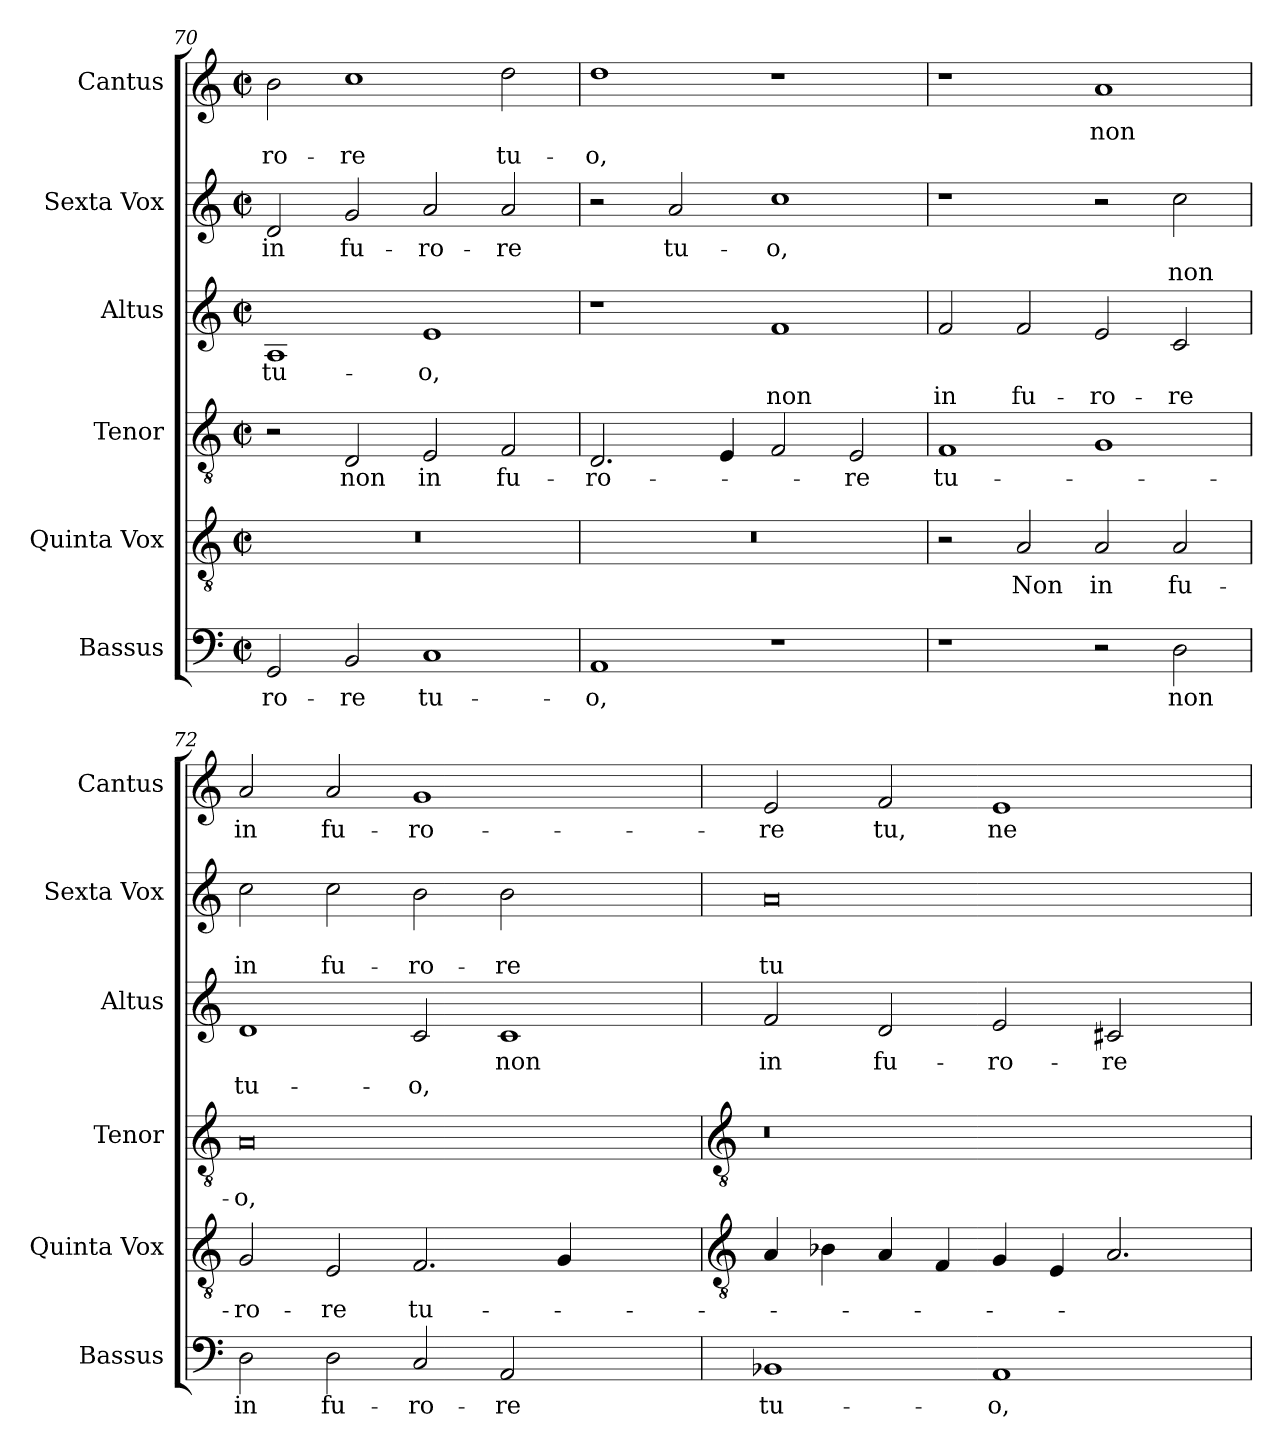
**kern	**text	**kern	**text	**kern	**text	**kern	**text	**text	**kern	**text	**text	**kern	**text	**text
*part6	*part6	*part5	*part5	*part4	*part4	*part3	*part3	*part3	*part2	*part2	*part2	*part1	*part1	*part1
*staff6	*staff6	*staff5	*staff5	*staff4	*staff4	*staff3	*staff3	*staff3	*staff2	*staff2	*staff2	*staff1	*staff1	*staff1
*I"Bassus	*	*I"Quinta Vox	*	*I"Tenor	*	*I"Altus	*	*	*I"Sexta Vox	*	*	*I"Cantus	*	*
*I'Bassus	*	*I'Quinta Vox	*	*I'Tenor	*	*I'Altus	*	*	*I'Sexta Vox	*	*	*I'Cantus	*	*
!!LO:LB:g=z
*clefF4	*	*clefGv2	*	*clefGv2	*	*clefG2	*	*	*clefG2	*	*	*clefG2	*	*
*k[]	*	*k[]	*	*k[]	*	*k[]	*	*	*k[]	*	*	*k[]	*	*
*C:	*	*C:	*	*C:	*	*C:	*	*	*C:	*	*	*C:	*	*
*M4/2	*	*M4/2	*	*M4/2	*	*M4/2	*	*	*M4/2	*	*	*M4/2	*	*
*met(c|)	*	*met(c|)	*	*met(c|)	*	*met(c|)	*	*	*met(c|)	*	*	*met(c|)	*	*
=70	=70	=70	=70	=70	=70	=70	=70	=70	=70	=70	=70	=70	=70	=70
!	!LO:LY:b	!	!	!	!	!	!LO:LY:b	!	!	!LO:LY:b	!	!	!	!LO:LY:b
2GG	-ro-	0r	.	2r	.	1A	tu-	.	2d	in	.	2b	.	-ro-
!	!LO:LY:b	!	!	!	!LO:LY:b	!	!	!	!	!LO:LY:b	!	!	!	!LO:LY:b
2BB	-re	.	.	2D	non	.	.	.	2g	fu-	.	1cc	.	-re
!	!LO:LY:b	!	!	!	!LO:LY:b	!	!LO:LY:b	!	!	!LO:LY:b	!	!	!	!
1C	tu-	.	.	2E	in	1e	-o,	.	2a	-ro-	.	.	.	.
!	!	!	!	!	!LO:LY:b	!	!	!	!	!LO:LY:b	!	!	!	!LO:LY:b
.	.	.	.	2F	fu-	.	.	.	2a	-re	.	2dd	.	tu-
!!LO:LB:g=z
=71	=71	=71	=71	=71	=71	=71	=71	=71	=71	=71	=71	=71	=71	=71
!	!LO:LY:b	!	!	!	!LO:LY:b	!	!	!	!	!	!	!	!	!LO:LY:b
1AA	-o,	0r	.	2.D	-ro-	1r	.	.	2r	.	.	1dd	.	-o,
!	!	!	!	!	!	!	!	!	!	!LO:LY:b	!	!	!	!
.	.	.	.	.	.	.	.	.	2a	tu-	.	.	.	.
.	.	.	.	4E	.	.	.	.	.	.	.	.	.	.
!	!	!	!	!	!	!	!	!LO:LY:b	!	!LO:LY:b	!	!	!	!
1r	.	.	.	2F	.	1f	.	non	1cc	-o,	.	1r	.	.
!	!	!	!	!	!LO:LY:b	!	!	!	!	!	!	!	!	!
.	.	.	.	2E	-re	.	.	.	.	.	.	.	.	.
!!LO:LB:g=z
=71A	=71A	=71A	=71A	=71A	=71A	=71A	=71A	=71A	=71A	=71A	=71A	=71A	=71A	=71A
!	!	!	!	!	!LO:LY:b	!	!	!LO:LY:b	!	!	!	!	!	!
1r	.	2r	.	1F	tu-	2f	.	in	1r	.	.	1r	.	.
!	!	!	!LO:LY:b	!	!	!	!	!LO:LY:b	!	!	!	!	!	!
.	.	2A	Non	.	.	2f	.	fu-	.	.	.	.	.	.
!	!	!	!LO:LY:b	!	!	!	!	!LO:LY:b	!	!	!	!	!LO:LY:b	!
2r	.	2A	in	1G	.	2e	.	-ro-	2r	.	.	1a	non	.
!	!LO:LY:b	!	!LO:LY:b	!	!	!	!	!LO:LY:b	!	!	!LO:LY:b	!	!	!
2D	non	2A	fu-	.	.	2c	.	-re	2cc	.	non	.	.	.
!!LO:LB:g=z
=72A	=72A	=72A	=72A	=72A	=72A	=72A	=72A	=72A	=72A	=72A	=72A	=72A	=72A	=72A
!	!LO:LY:b	!	!LO:LY:b	!	!LO:LY:b	!	!	!LO:LY:b	!	!	!LO:LY:b	!	!LO:LY:b	!
2D	in	2G	-ro-	0A	-o,	1d	.	tu-	2cc	.	in	2a	in	.
!	!LO:LY:b	!	!LO:LY:b	!	!	!	!	!	!	!	!LO:LY:b	!	!LO:LY:b	!
2D	fu-	2E	-re	.	.	.	.	.	2cc	.	fu-	2a	fu-	.
!	!LO:LY:b	!	!LO:LY:b	!	!	!	!	!LO:LY:b	!	!	!LO:LY:b	!	!LO:LY:b	!
2C	-ro-	2.F	tu-	.	.	2c	.	-o,	2b	.	-ro-	1g	-ro-	.
!	!LO:LY:b	!	!	!	!	!	!LO:LY:b	!	!	!	!LO:LY:b	!	!	!
2AA	-re	.	.	.	.	1c	non	.	2b	.	-re	.	.	.
.	.	4G	.	.	.	.	.	.	.	.	.	.	.	.
2ryy	.	2ryy	.	2ryy	.	.	.	.	2ryy	.	.	2ryy	.	.
!!LO:LB:g=z
=73A	=73A	=73A	=73A	=73A	=73A	=73A	=73A	=73A	=73A	=73A	=73A	=73A	=73A	=73A
*	*	*clefGv2	*	*clefGv2	*	*	*	*	*	*	*	*	*	*
!	!LO:LY:b	!	!	!	!	!	!LO:LY:b	!	!	!	!LO:LY:b	!	!LO:LY:b	!
1BB-X	tu-	4A	.	0r	.	2f	in	.	0a	.	tu-	2e	-re	.
.	.	4B-X	.	.	.	.	.	.	.	.	.	.	.	.
!	!	!	!	!	!	!	!LO:LY:b	!	!	!	!	!	!LO:LY:b	!
.	.	4A	.	.	.	2d	fu-	.	.	.	.	2f	tu,	.
.	.	4F	.	.	.	.	.	.	.	.	.	.	.	.
!	!LO:LY:b	!	!	!	!	!	!LO:LY:b	!	!	!	!	!	!LO:LY:b	!
1AA	-o,	4G	.	.	.	2e	-ro-	.	.	.	.	1e	ne	.
.	.	4E	.	.	.	.	.	.	.	.	.	.	.	.
!	!	!	!	!	!	!	!LO:LY:b	!	!	!	!	!	!	!
.	.	2.A	.	.	.	2c#X	-re	.	.	.	.	.	.	.
4ryy	.	.	.	4ryy	.	4ryy	.	.	4ryy	.	.	4ryy	.	.
=	=	=	=	=	=	=	=	=	=	=	=	=	=	=
*-	*-	*-	*-	*-	*-	*-	*-	*-	*-	*-	*-	*-	*-	*-
